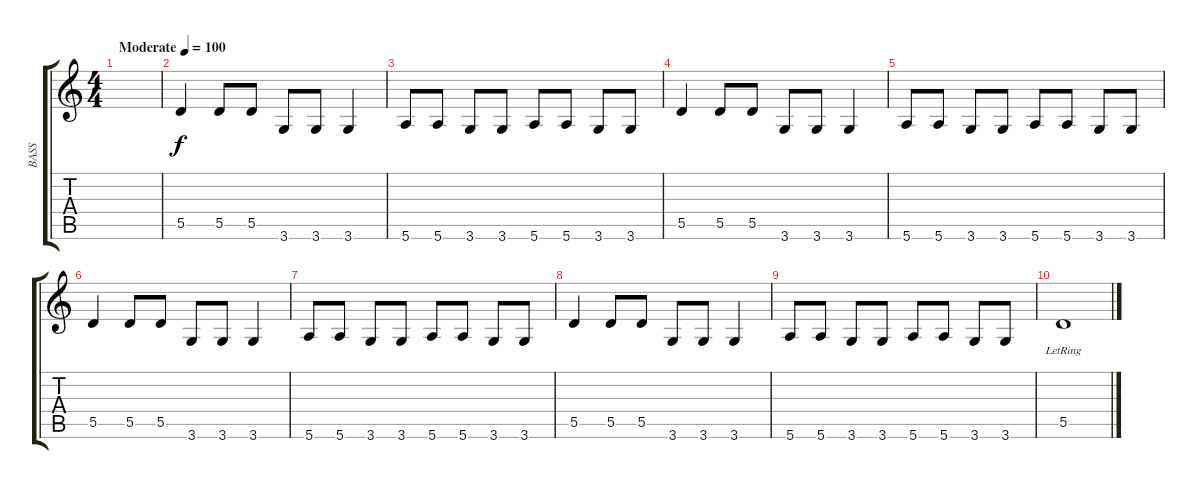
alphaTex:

\track ("BASS" "BASS") {instrument fretlessbass}
\staff {score tabs}
\tuning (E4 B3 G3 D3 A2 E2) {hide}
\ts (4 4)
\tempo (100 "Moderate")
\clef g2
\ks c
|
5.5.4 5.5.8 5.5.8 3.6.8 3.6.8 3.6.4 |
5.6.8 5.6.8 3.6.8 3.6.8 5.6.8 5.6.8 3.6.8 3.6.8 |
5.5.4 5.5.8 5.5.8 3.6.8 3.6.8 3.6.4 |
5.6.8 5.6.8 3.6.8 3.6.8 5.6.8 5.6.8 3.6.8 3.6.8 |
5.5.4 5.5.8 5.5.8 3.6.8 3.6.8 3.6.4 |
5.6.8 5.6.8 3.6.8 3.6.8 5.6.8 5.6.8 3.6.8 3.6.8 |
5.5.4 5.5.8 5.5.8 3.6.8 3.6.8 3.6.4 |
5.6.8 5.6.8 3.6.8 3.6.8 5.6.8 5.6.8 3.6.8 3.6.8 |
5.5{lr}.1
